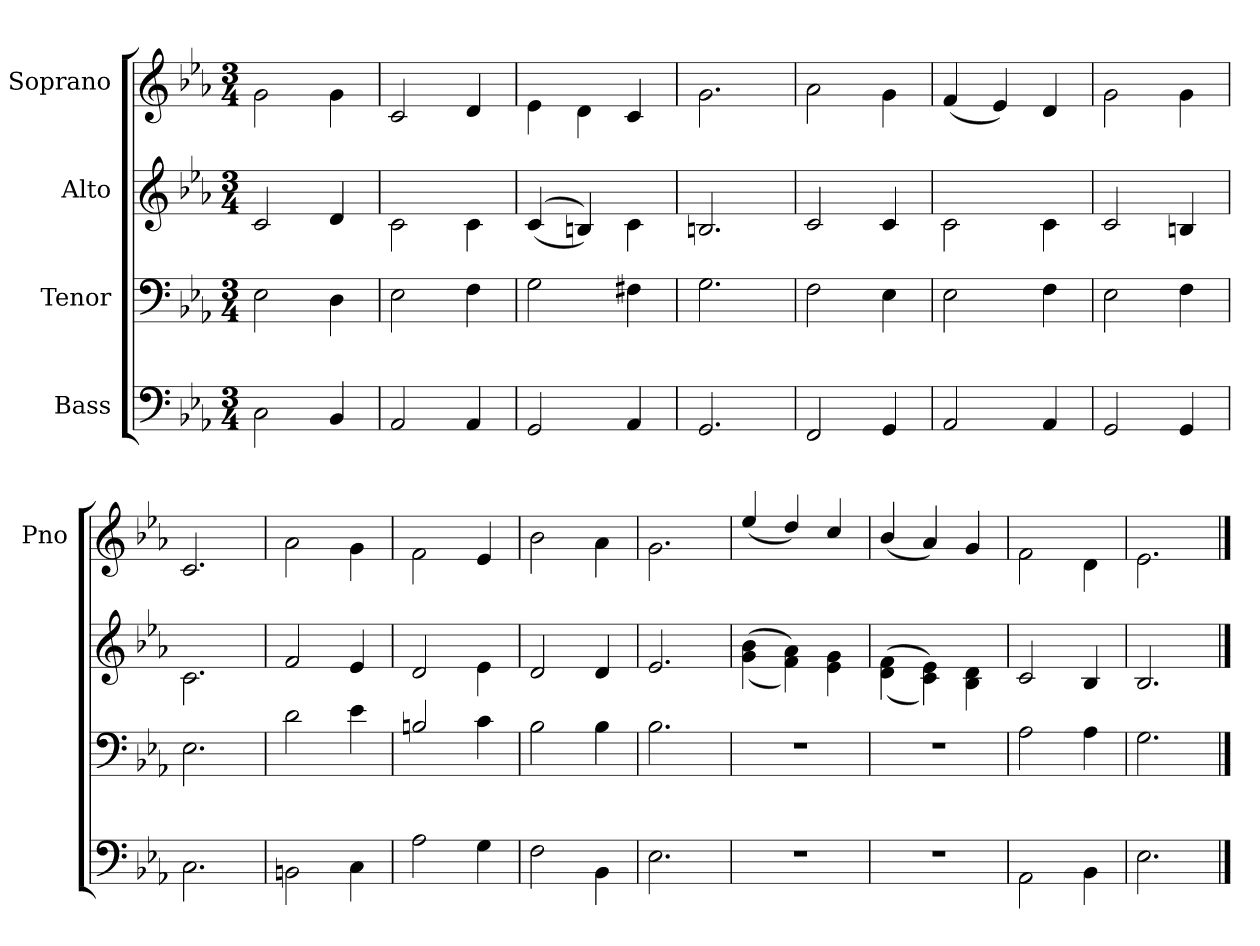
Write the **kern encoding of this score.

**kern	**kern	**kern	**kern
*part4	*part3	*part2	*part1
*staff4	*staff3	*staff2	*staff1
*I"Bass	*I"Tenor	*I"Alto	*I"Soprano
*	*	*	*I'Pno
*clefF4	*clefF4	*clefG2	*clefG2
*k[b-e-a-]	*k[b-e-a-]	*k[b-e-a-]	*k[b-e-a-]
*E-:	*E-:	*E-:	*E-:
*M3/4	*M3/4	*M3/4	*M3/4
=	=	=	=
2C\	2E-\	2c/	2g\
4BB-/	4D\	4d/	4g\
=	=	=	=
2AA-/	2E-\	2c\	2c/
4AA-/	4F\	4c\	4d/
=	=	=	=
2GG/	2G\	(<(>4c/	4e-\
.	.	4Bn/))	4d\
4AA-/	4F#X\	4c\	4c/
=	=	=	=
2.GG/	2.G\	2.Bn/	2.g\
=	=	=	=
2FF/	2F\	2c/	2a-\
4GG/	4E-\	4c/	4g\
=	=	=	=
2AA-/	2E-\	2c\	(>4f/
.	.	.	4e-/)
4AA-/	4F\	4c\	4d/
=	=	=	=
2GG/	2E-\	2c/	2g\
4GG/	4F\	4Bn/	4g\
=	=	=	=
2.C\	2.E-\	2.c\	2.c/
=	=	=	=
2BBn\	2d\	2f/	2a-\
4C\	4e-\	4e-/	4g\
=	=	=	=
2A-\	2Bn/	2d/	2f\
4G\	4c\	4e-\	4e-/
=	=	=	=
2F\	2B-\	2d/	2b-\
4BB-\	4B-\	4d/	4a-\
=	=	=	=
2.E-\	2.B-\	2.e-/	2.g\
=	=	=	=
2.r	2.r	(>(<4g\ 4b-\	(>4ee-/
.	.	4f\ 4a-\))	4dd/)
.	.	4e-\ 4g\	4cc/
=	=	=	=
2.r	2.r	(<(>4d\ 4f\	(>4b-/
.	.	4c\ 4e-\))	4a-/)
.	.	4B-\ 4d\	4g/
=	=	=	=
2AA-\	2A-\	2c/	2f\
4BB-\	4A-\	4B-/	4d\
=	=	=	=
2.E-\	2.G\	2.B-/	2.e-\
==	==	==	==
*-	*-	*-	*-
